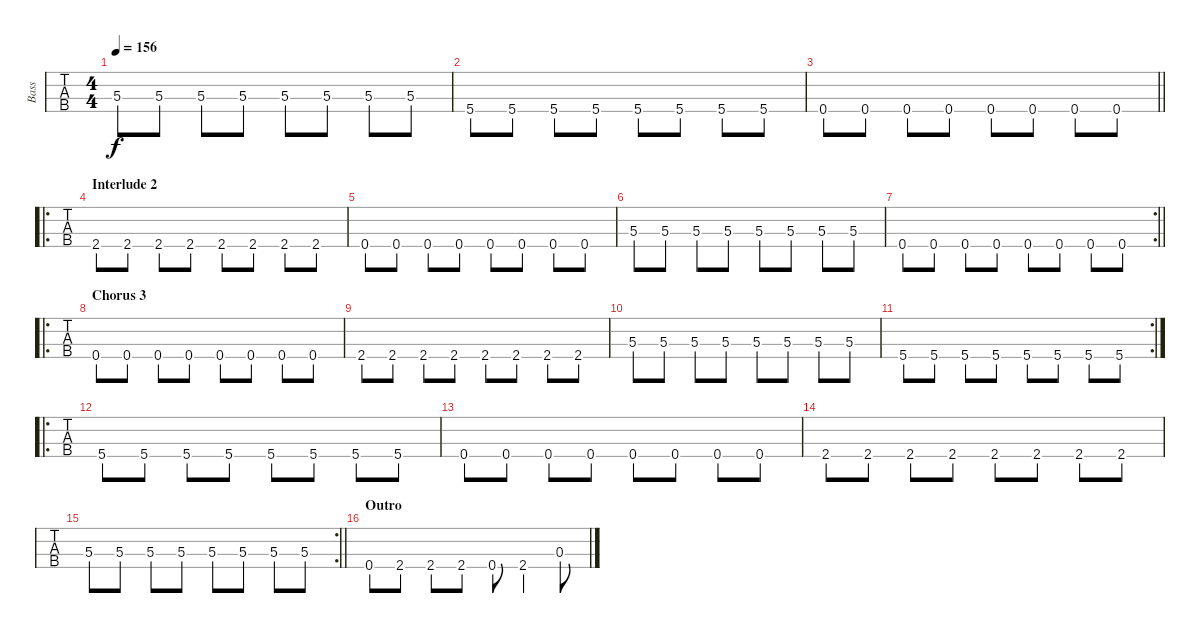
\track ("Bass" "Bass") {instrument electricbassfinger}
\staff {tabs}
\tuning (Gb2 Db2 Ab1 Eb1) {hide}
\ts (4 4)
\tempo 156
\clef f4
\ks c
5.3.8{dy f} 5.3.8 5.3.8 5.3.8 5.3.8 5.3.8 5.3.8 5.3.8 |
5.4.8 5.4.8 5.4.8 5.4.8 5.4.8 5.4.8 5.4.8 5.4.8 |
\barLineRight lightlight
0.4.8 0.4.8 0.4.8 0.4.8 0.4.8 0.4.8 0.4.8 0.4.8 |
\ro
\section ("" "Interlude 2")
2.4.8 2.4.8 2.4.8 2.4.8 2.4.8 2.4.8 2.4.8 2.4.8 |
0.4.8 0.4.8 0.4.8 0.4.8 0.4.8 0.4.8 0.4.8 0.4.8 |
5.3.8 5.3.8 5.3.8 5.3.8 5.3.8 5.3.8 5.3.8 5.3.8 |
\rc 2
\barLineRight lightlight
0.4.8 0.4.8 0.4.8 0.4.8 0.4.8 0.4.8 0.4.8 0.4.8 |
\ro
\section ("" "Chorus 3")
0.4.8 0.4.8 0.4.8 0.4.8 0.4.8 0.4.8 0.4.8 0.4.8 |
2.4.8 2.4.8 2.4.8 2.4.8 2.4.8 2.4.8 2.4.8 2.4.8 |
5.3.8 5.3.8 5.3.8 5.3.8 5.3.8 5.3.8 5.3.8 5.3.8 |
\rc 2
5.4.8 5.4.8 5.4.8 5.4.8 5.4.8 5.4.8 5.4.8 5.4.8 |
\ro
5.4.8 5.4.8 5.4.8 5.4.8 5.4.8 5.4.8 5.4.8 5.4.8 |
0.4.8 0.4.8 0.4.8 0.4.8 0.4.8 0.4.8 0.4.8 0.4.8 |
2.4.8 2.4.8 2.4.8 2.4.8 2.4.8 2.4.8 2.4.8 2.4.8 |
\rc 2
\barLineRight lightlight
5.3.8 5.3.8 5.3.8 5.3.8 5.3.8 5.3.8 5.3.8 5.3.8 |
\section ("" "Outro")
0.4.8 2.4.8 2.4.8 2.4.8 0.4.8 2.4.4 0.3.8
